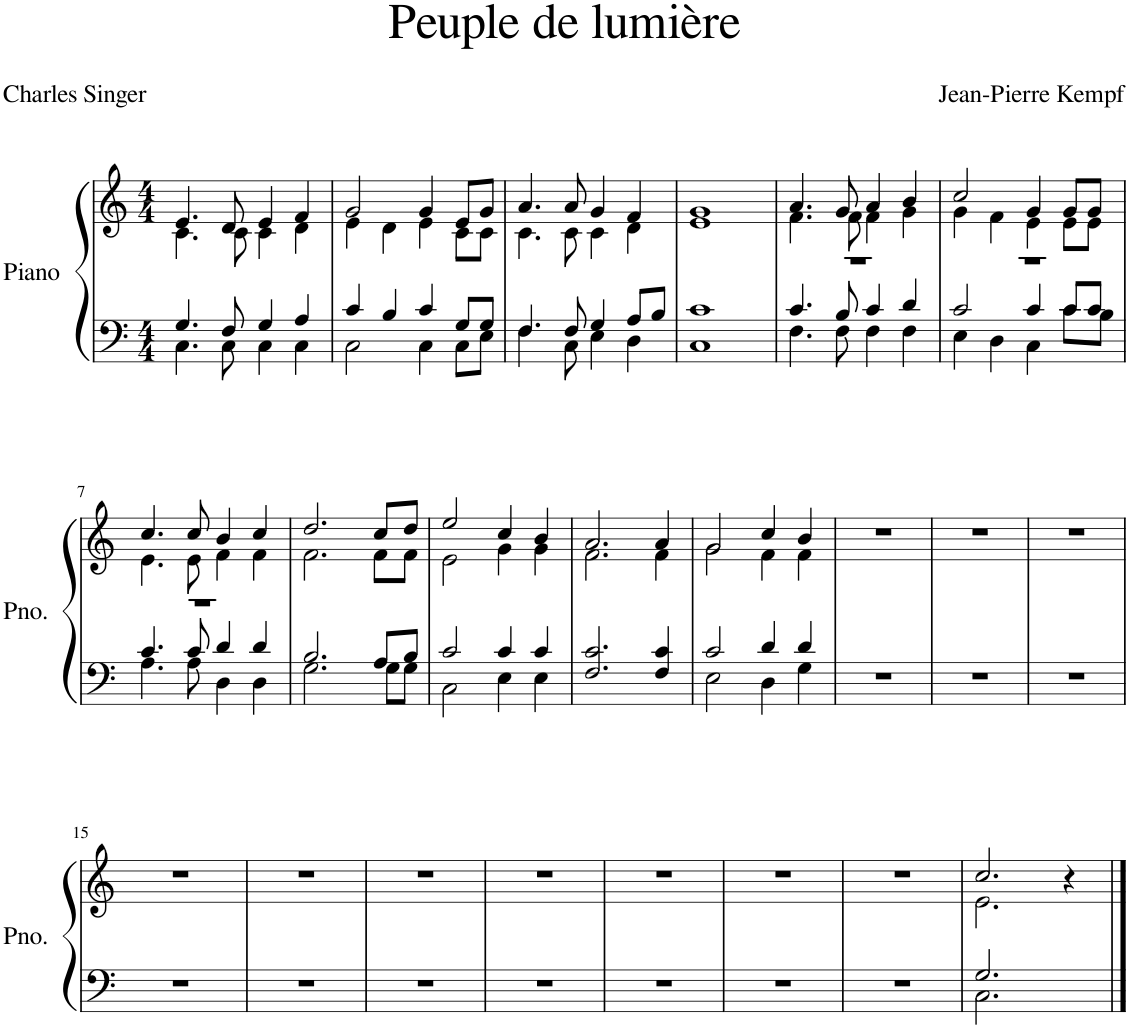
**kern	**kern
*part1	*part1
*staff2	*staff1
*I"Piano	*
*I'Pno.	*
*clefF4	*clefG2
*k[]	*k[]
*M4/4	*M4/4
=1	=1
*^	*^
*	*^	*	*
4.ryy	4.G/	4.C\	4.e/	4.c\
8ryy	8F/	8C\	8d/	8c\
2ryy	4G/	4C\	4e/	4c\
.	4A/	4C\	4f/	4d\
=2	=2	=2	=2	=2
1ryy	4c/	2C\	2g/	4e\
.	4B/	.	.	4d\
.	4c/	4C\	4g/	4e\
.	8G/L	8C\L	8e/L	8c\L
.	8G/J	8E\J	8g/J	8c\J
=3	=3	=3	=3	=3
1ryy	4.F/	4.F\	4.a/	4.c\
.	8F/	8C\	8a/	8c\
.	4G/	4E\	4g/	4c\
.	8A/L	4D\	4f/	4d\
.	8B/J	.	.	.
=4	=4	=4	=4	=4
1ryy	1c	1C	1g	1e
=5	=5	=5	=5	=5
1r	4.c/	4.F\	4.a/	4.f\
.	8B/	8F\	8g/	8f\
.	4c/	4F\	4a/	4f\
.	4d/	4F\	4b/	4g\
=6	=6	=6	=6	=6
1r	2c/	4E\	2cc/	4g\
.	.	4D\	.	4f\
.	4c/	4C\	4g/	4e\
.	8c/L	8c\L	8g/L	8e\L
.	8c/J	8B\J	8g/J	8e\J
!!LO:LB:g=z	!!
=7	=7	=7	=7	=7
1r	4.c/	4.A\	4.cc/	4.e\
.	8c/	8A\	8cc/	8e\
.	4d/	4D\	4b/	4f\
.	4d/	4D\	4cc/	4f\
=8	=8	=8	=8	=8
1ryy	2.B/	2.G\	2.dd/	2.f\
.	8A/L	8G\L	8cc/L	8f\L
.	8B/J	8G\J	8dd/J	8f\J
=9	=9	=9	=9	=9
1ryy	2c/	2C\	2ee/	2e\
.	4c/	4E\	4cc/	4g\
.	4c/	4E\	4b/	4g\
*	*v	*v	*	*
=10	=10	=10	=10
1ryy	2.F/ 2.c/	2.a/	2.f\
.	4F/ 4c/	4a/	4f\
=11	=11	=11	=11
*^	*^	*	*
1ryy	2ryy	2c/	2E\	2g/	2g\
.	4ryy	4d/	4D\	4cc/	4f\
.	4ryy	4d/	4G\	4b/	4f\
*v	*v	*v	*v	*	*
*	*v	*v
=12	=12
1r	1r
=13	=13
1r	1r
=14	=14
1r	1r
!!LO:LB:g=z
=15	=15
1r	1r
=16	=16
1r	1r
=17	=17
1r	1r
=18	=18
1r	1r
=19	=19
1r	1r
=20	=20
1r	1r
=21	=21
1r	1r
=22	=22
*^	*^
*	*^	*	*
1ryy	2.G/	2.C\	2.cc/	2.e\
.	4ryy	4ryy	4r	4ryy
*v	*v	*v	*	*
*	*v	*v
==	==
*-	*-
